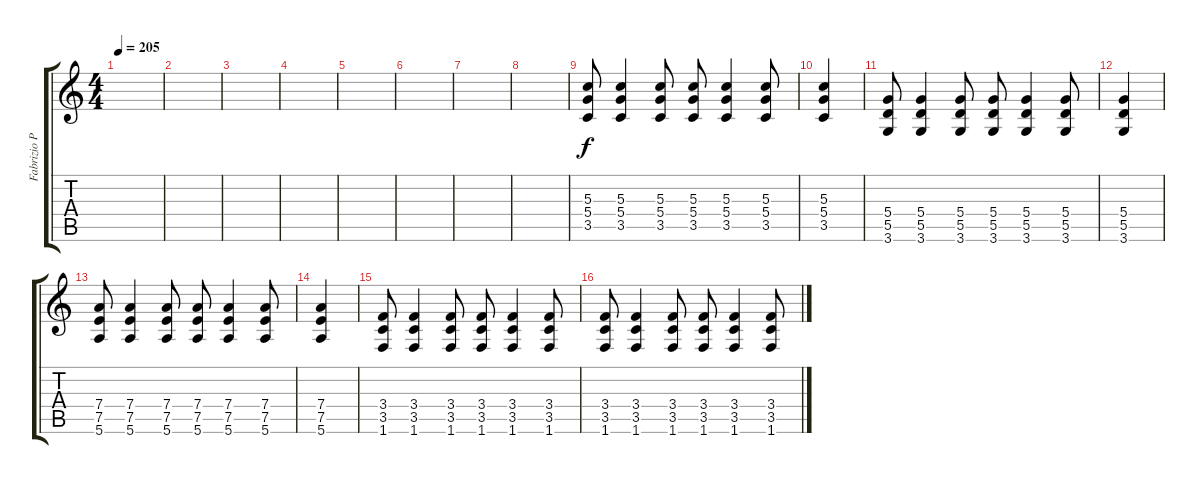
\track ("Fabrizio Panebarco" "Fabrizio P") {instrument distortionguitar}
\staff {score tabs}
\tuning (E4 B3 G3 D3 A2 E2) {hide}
\ts (4 4)
\tempo 205
\clef g2
\ks c
|
|
|
|
|
|
|
|
(5.3 5.4 3.5).8 (5.3 5.4 3.5).4 (5.3 5.4 3.5).8 (5.3 5.4 3.5).8 (5.3 5.4 3.5).4 (5.3 5.4 3.5).8 |
(5.3 5.4 3.5).4 |
(5.4 5.5 3.6).8 (5.4 5.5 3.6).4 (5.4 5.5 3.6).8 (5.4 5.5 3.6).8 (5.4 5.5 3.6).4 (5.4 5.5 3.6).8 |
(5.4 5.5 3.6).4 |
(7.4 7.5 5.6).8 (7.4 7.5 5.6).4 (7.4 7.5 5.6).8 (7.4 7.5 5.6).8 (7.4 7.5 5.6).4 (7.4 7.5 5.6).8 |
(7.4 7.5 5.6).4 |
(3.4 3.5 1.6).8 (3.4 3.5 1.6).4 (3.4 3.5 1.6).8 (3.4 3.5 1.6).8 (3.4 3.5 1.6).4 (3.4 3.5 1.6).8 |
(3.4 3.5 1.6).8 (3.4 3.5 1.6).4 (3.4 3.5 1.6).8 (3.4 3.5 1.6).8 (3.4 3.5 1.6).4 (3.4 3.5 1.6).8
